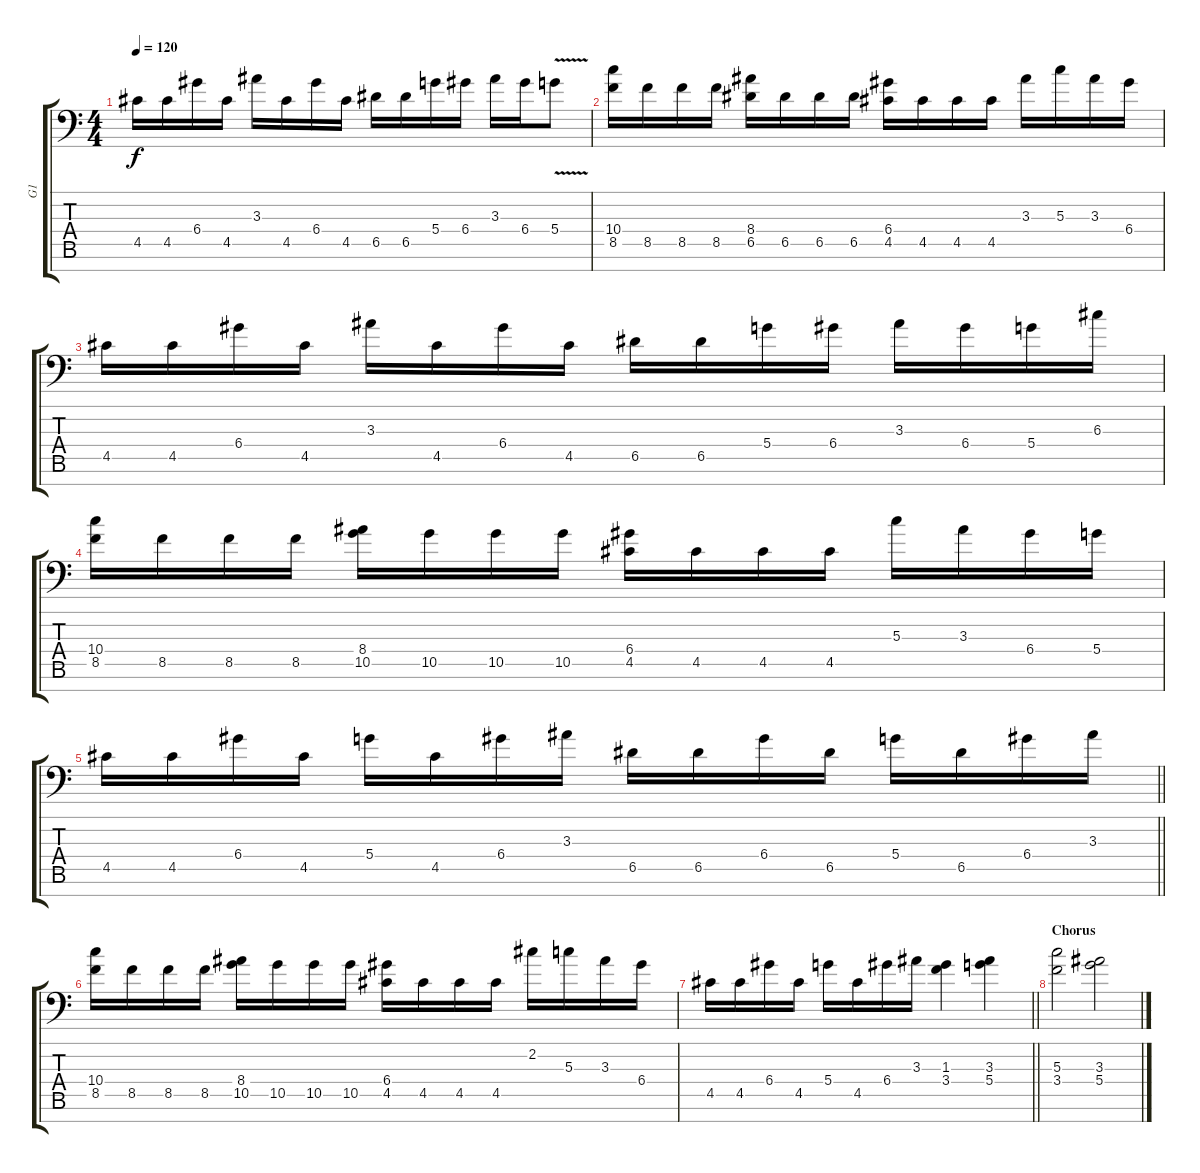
\track ("G1" "G1") {instrument distortionguitar}
\staff {score tabs}
\tuning (E4 B3 G3 D3 A2 E2 A1) {hide}
\ts (4 4)
\tempo 120
\clef f4
\ks c
4.5.16{dy f} 4.5.16 6.4.16 4.5.16 3.3.16 4.5.16 6.4.16 4.5.16 6.5.16 6.5.16 5.4.16 6.4.16 3.3.16 6.4.16 5.4{v}.8 |
(10.4 8.5).16 8.5.16 8.5.16 8.5.16 (8.4 6.5).16 6.5.16 6.5.16 6.5.16 (6.4 4.5).16 4.5.16 4.5.16 4.5.16 3.3.16 5.3.16 3.3.16 6.4.16 |
4.5.16 4.5.16 6.4.16 4.5.16 3.3.16 4.5.16 6.4.16 4.5.16 6.5.16 6.5.16 5.4.16 6.4.16 3.3.16 6.4.16 5.4.16 6.3.16 |
(10.4 8.5).16 8.5.16 8.5.16 8.5.16 (8.4 10.5).16 10.5.16 10.5.16 10.5.16 (6.4 4.5).16 4.5.16 4.5.16 4.5.16 5.3.16 3.3.16 6.4.16 5.4.16 |
\barLineRight lightlight
4.5.16 4.5.16 6.4.16 4.5.16 5.4.16 4.5.16 6.4.16 3.3.16 6.5.16 6.5.16 6.4.16 6.5.16 5.4.16 6.5.16 6.4.16 3.3.16 |
(10.4 8.5).16 8.5.16 8.5.16 8.5.16 (8.4 10.5).16 10.5.16 10.5.16 10.5.16 (6.4 4.5).16 4.5.16 4.5.16 4.5.16 2.2.16 5.3.16 3.3.16 6.4.16 |
\barLineRight lightlight
4.5.16 4.5.16 6.4.16 4.5.16 5.4.16 4.5.16 6.4.16 3.3.16 (1.3 3.4).4 (3.3 5.4).4 |
\section ("" "Chorus")
(5.3 3.4).2 (3.3 5.4).2
